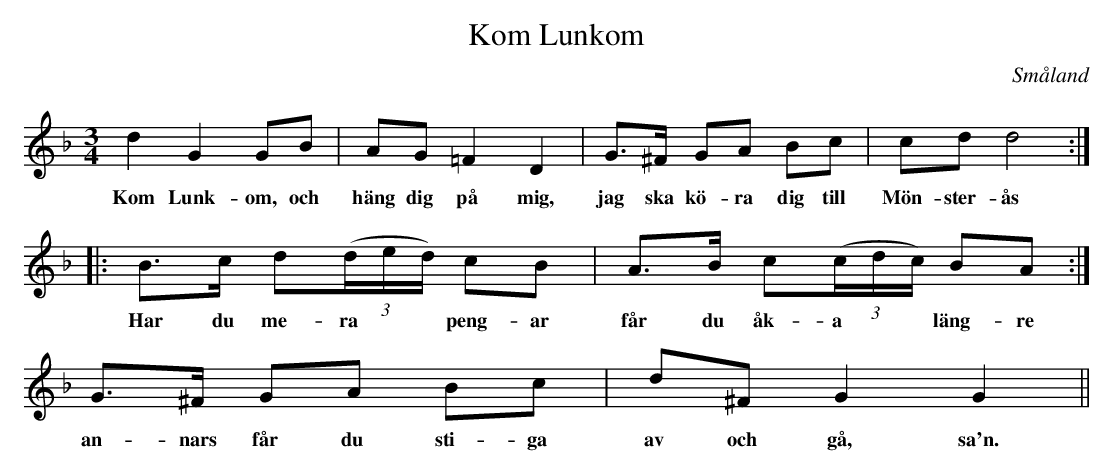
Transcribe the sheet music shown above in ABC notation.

X:1
T:Kom Lunkom
O:Småland
M:3/4
L:1/16
K:Gdor
d4 G4 G2B2 | A2G2 =F4 D4 | G3^F G2A2 B2c2 | c2d2 d8 :|
w:Kom Lunk-om, och häng dig på mig, jag ska kö-ra dig till Mön-ster-ås :|
|: B3c d2((3ded) c2B2 | A3B c2((3cdc) B2A2 :|
w:Har du me-ra** peng-ar får du åk-a** läng-re :|
G3^F G2A2 B2c2 | d2^F2 G4 G4 ||
w:an-nars får du sti-ga av och gå, sa'n.
